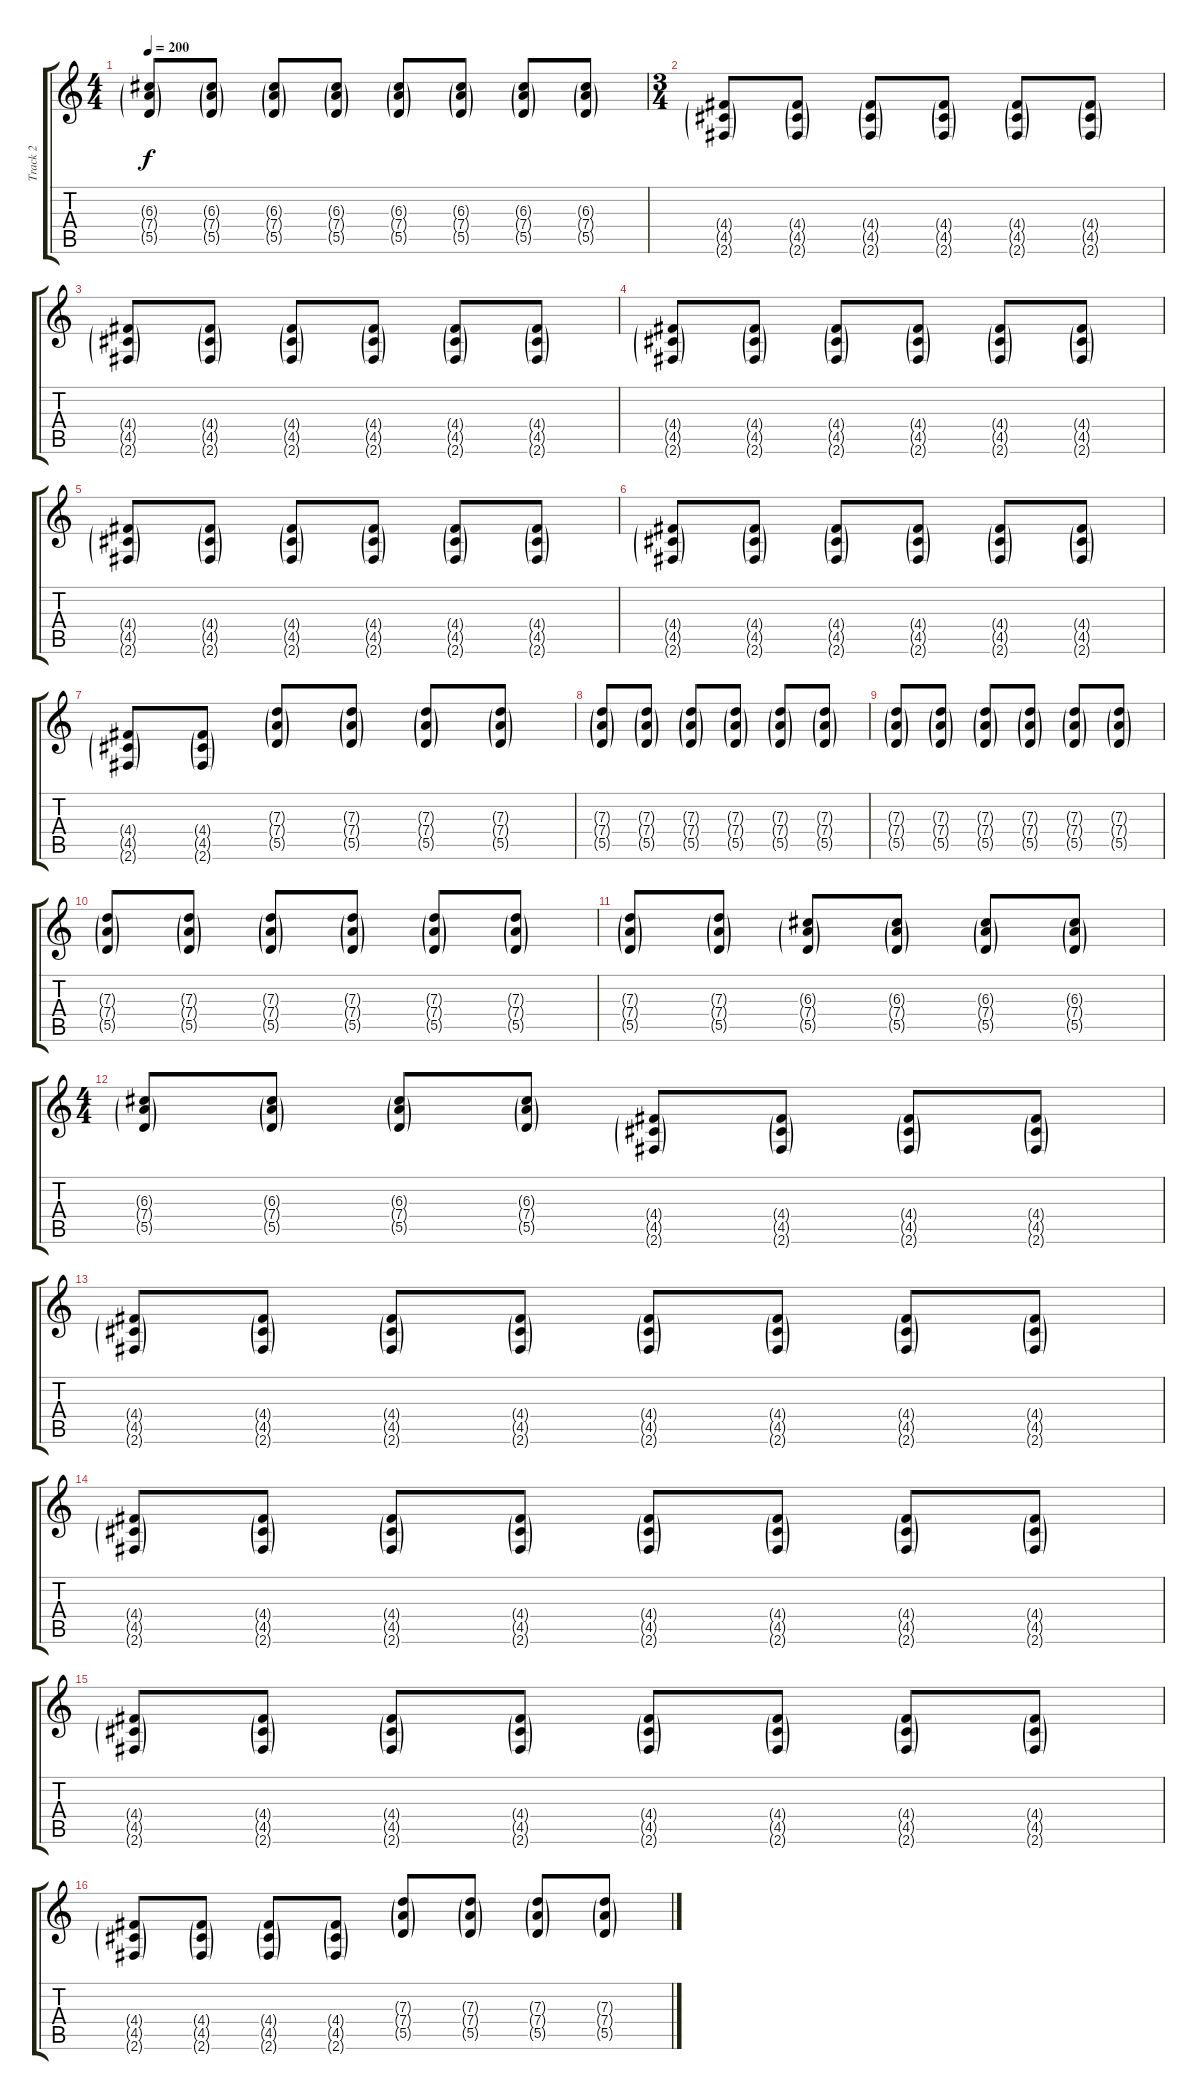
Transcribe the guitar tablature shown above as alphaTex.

\track ("Track 2" "Track 2") {instrument distortionguitar}
\staff {score tabs}
\tuning (E4 B3 G3 D3 A2 E2) {hide}
\ts (4 4)
\tempo 200
\clef g2
\ks c
(6.3{g} 7.4{g} 5.5{g}).8{dy f} (6.3{g} 7.4{g} 5.5{g}).8 (6.3{g} 7.4{g} 5.5{g}).8 (6.3{g} 7.4{g} 5.5{g}).8 (6.3{g} 7.4{g} 5.5{g}).8 (6.3{g} 7.4{g} 5.5{g}).8 (6.3{g} 7.4{g} 5.5{g}).8 (6.3{g} 7.4{g} 5.5{g}).8 |
\ts (3 4)
(4.4{g} 4.5{g} 2.6{g}).8 (4.4{g} 4.5{g} 2.6{g}).8 (4.4{g} 4.5{g} 2.6{g}).8 (4.4{g} 4.5{g} 2.6{g}).8 (4.4{g} 4.5{g} 2.6{g}).8 (4.4{g} 4.5{g} 2.6{g}).8 |
(4.4{g} 4.5{g} 2.6{g}).8 (4.4{g} 4.5{g} 2.6{g}).8 (4.4{g} 4.5{g} 2.6{g}).8 (4.4{g} 4.5{g} 2.6{g}).8 (4.4{g} 4.5{g} 2.6{g}).8 (4.4{g} 4.5{g} 2.6{g}).8 |
(4.4{g} 4.5{g} 2.6{g}).8 (4.4{g} 4.5{g} 2.6{g}).8 (4.4{g} 4.5{g} 2.6{g}).8 (4.4{g} 4.5{g} 2.6{g}).8 (4.4{g} 4.5{g} 2.6{g}).8 (4.4{g} 4.5{g} 2.6{g}).8 |
(4.4{g} 4.5{g} 2.6{g}).8 (4.4{g} 4.5{g} 2.6{g}).8 (4.4{g} 4.5{g} 2.6{g}).8 (4.4{g} 4.5{g} 2.6{g}).8 (4.4{g} 4.5{g} 2.6{g}).8 (4.4{g} 4.5{g} 2.6{g}).8 |
(4.4{g} 4.5{g} 2.6{g}).8 (4.4{g} 4.5{g} 2.6{g}).8 (4.4{g} 4.5{g} 2.6{g}).8 (4.4{g} 4.5{g} 2.6{g}).8 (4.4{g} 4.5{g} 2.6{g}).8 (4.4{g} 4.5{g} 2.6{g}).8 |
(4.4{g} 4.5{g} 2.6{g}).8 (4.4{g} 4.5{g} 2.6{g}).8 (7.3{g} 7.4{g} 5.5{g}).8 (7.3{g} 7.4{g} 5.5{g}).8 (7.3{g} 7.4{g} 5.5{g}).8 (7.3{g} 7.4{g} 5.5{g}).8 |
(7.3{g} 7.4{g} 5.5{g}).8 (7.3{g} 7.4{g} 5.5{g}).8 (7.3{g} 7.4{g} 5.5{g}).8 (7.3{g} 7.4{g} 5.5{g}).8 (7.3{g} 7.4{g} 5.5{g}).8 (7.3{g} 7.4{g} 5.5{g}).8 |
(7.3{g} 7.4{g} 5.5{g}).8 (7.3{g} 7.4{g} 5.5{g}).8 (7.3{g} 7.4{g} 5.5{g}).8 (7.3{g} 7.4{g} 5.5{g}).8 (7.3{g} 7.4{g} 5.5{g}).8 (7.3{g} 7.4{g} 5.5{g}).8 |
(7.3{g} 7.4{g} 5.5{g}).8 (7.3{g} 7.4{g} 5.5{g}).8 (7.3{g} 7.4{g} 5.5{g}).8 (7.3{g} 7.4{g} 5.5{g}).8 (7.3{g} 7.4{g} 5.5{g}).8 (7.3{g} 7.4{g} 5.5{g}).8 |
(7.3{g} 7.4{g} 5.5{g}).8 (7.3{g} 7.4{g} 5.5{g}).8 (6.3{g} 7.4{g} 5.5{g}).8 (6.3{g} 7.4{g} 5.5{g}).8 (6.3{g} 7.4{g} 5.5{g}).8 (6.3{g} 7.4{g} 5.5{g}).8 |
\ts (4 4)
(6.3{g} 7.4{g} 5.5{g}).8 (6.3{g} 7.4{g} 5.5{g}).8 (6.3{g} 7.4{g} 5.5{g}).8 (6.3{g} 7.4{g} 5.5{g}).8 (4.4{g} 4.5{g} 2.6{g}).8 (4.4{g} 4.5{g} 2.6{g}).8 (4.4{g} 4.5{g} 2.6{g}).8 (4.4{g} 4.5{g} 2.6{g}).8 |
(4.4{g} 4.5{g} 2.6{g}).8 (4.4{g} 4.5{g} 2.6{g}).8 (4.4{g} 4.5{g} 2.6{g}).8 (4.4{g} 4.5{g} 2.6{g}).8 (4.4{g} 4.5{g} 2.6{g}).8 (4.4{g} 4.5{g} 2.6{g}).8 (4.4{g} 4.5{g} 2.6{g}).8 (4.4{g} 4.5{g} 2.6{g}).8 |
(4.4{g} 4.5{g} 2.6{g}).8 (4.4{g} 4.5{g} 2.6{g}).8 (4.4{g} 4.5{g} 2.6{g}).8 (4.4{g} 4.5{g} 2.6{g}).8 (4.4{g} 4.5{g} 2.6{g}).8 (4.4{g} 4.5{g} 2.6{g}).8 (4.4{g} 4.5{g} 2.6{g}).8 (4.4{g} 4.5{g} 2.6{g}).8 |
(4.4{g} 4.5{g} 2.6{g}).8 (4.4{g} 4.5{g} 2.6{g}).8 (4.4{g} 4.5{g} 2.6{g}).8 (4.4{g} 4.5{g} 2.6{g}).8 (4.4{g} 4.5{g} 2.6{g}).8 (4.4{g} 4.5{g} 2.6{g}).8 (4.4{g} 4.5{g} 2.6{g}).8 (4.4{g} 4.5{g} 2.6{g}).8 |
(4.4{g} 4.5{g} 2.6{g}).8 (4.4{g} 4.5{g} 2.6{g}).8 (4.4{g} 4.5{g} 2.6{g}).8 (4.4{g} 4.5{g} 2.6{g}).8 (7.3{g} 7.4{g} 5.5{g}).8 (7.3{g} 7.4{g} 5.5{g}).8 (7.3{g} 7.4{g} 5.5{g}).8 (7.3{g} 7.4{g} 5.5{g}).8
